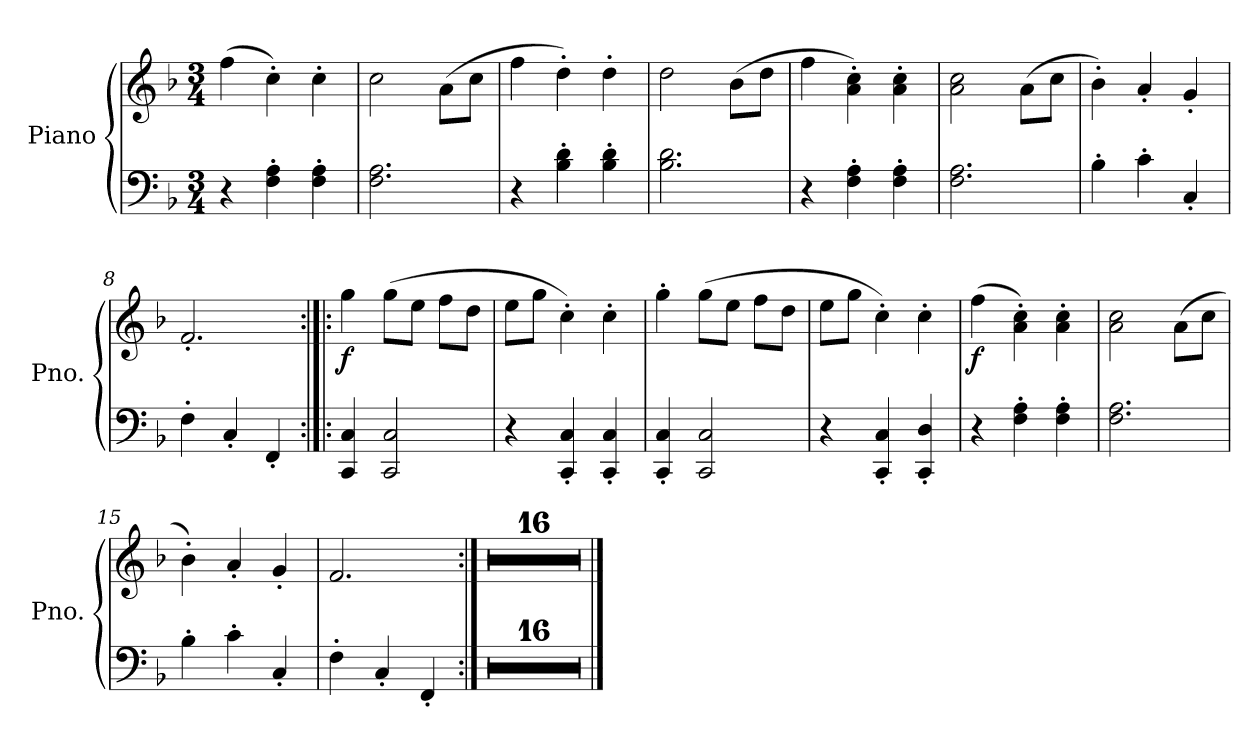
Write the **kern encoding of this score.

**kern	**kern	**dynam
*part1	*part1	*part1
*staff2	*staff1	*staff1/2
*I"Piano	*	*
*I'Pno.	*	*
*clefF4	*clefG2	*
*k[b-]	*k[b-]	*
*M3/4	*M3/4	*
=1	=1	=1
4r	(4ff\	.
4F\' 4A\'	4cc'\)	.
4F\' 4A\'	4cc'\	.
=2	=2	=2
2.F\ 2.A\	2cc\	.
.	(8a\L	.
.	8cc\J	.
=3	=3	=3
4r	4ff\	.
4B-\' 4d\'	4dd'\)	.
4B-\' 4d\'	4dd'\	.
=4	=4	=4
2.B-\ 2.d\	2dd\	.
.	(8b-\L	.
.	8dd\J	.
=5	=5	=5
4r	4ff\	.
4F\' 4A\'	4a\' 4cc\')	.
4F\' 4A\'	4a\' 4cc\'	.
=6	=6	=6
2.F\ 2.A\	2a\ 2cc\	.
.	(8a\L	.
.	8cc\J	.
=7	=7	=7
4B-'\	4b-'\)	.
4c'\	4a'/	.
4C'/	4g'/	.
=8	=8	=8
4F'\	2.f'/	.
4C'/	.	.
4FF'/	.	.
=9:|!|:	=9:|!|:	=9:|!|:
!	!	!LO:DY:b
4CC/ 4C/	4gg\	f
2CC/ 2C/	(8gg\L	.
.	8ee\J	.
.	8ff\L	.
.	8dd\J	.
!!LO:LB:g=z
=10	=10	=10
4r	8ee\L	.
.	8gg\J	.
4CC/' 4C/'	4cc'\)	.
4CC/' 4C/'	4cc'\	.
=11	=11	=11
4CC/' 4C/'	4gg'\	.
2CC/ 2C/	(8gg\L	.
.	8ee\J	.
.	8ff\L	.
.	8dd\J	.
=12	=12	=12
4r	8ee\L	.
.	8gg\J	.
4CC/' 4C/'	4cc'\)	.
4CC/' 4D/'	4cc'\	.
=13	=13	=13
!	!	!LO:DY:b
4r	(4ff\	f
4F\' 4A\'	4a\' 4cc\')	.
4F\' 4A\'	4a\' 4cc\'	.
=14	=14	=14
2.F\ 2.A\	2a\ 2cc\	.
.	(8a\L	.
.	8cc\J	.
=15	=15	=15
4B-'\	4b-'\)	.
4c'\	4a'/	.
4C'/	4g'/	.
=16	=16	=16
4F'\	2.f/	.
4C'/	.	.
4FF'/	.	.
=17:|!	=17:|!	=17:|!
2.r	2.r	.
==18	==18	==18
2.r	2.r	.
=19	=19	=19
2.r	2.r	.
!!LO:LB:g=z
=20	=20	=20
2.r	2.r	.
=21	=21	=21
2.r	2.r	.
=22	=22	=22
2.r	2.r	.
=23	=23	=23
2.r	2.r	.
=24	=24	=24
2.r	2.r	.
=25	=25	=25
2.r	2.r	.
=26	=26	=26
2.r	2.r	.
=27	=27	=27
2.r	2.r	.
=28	=28	=28
2.r	2.r	.
=29	=29	=29
2.r	2.r	.
=30	=30	=30
2.r	2.r	.
=31	=31	=31
2.r	2.r	.
=32	=32	=32
2.r	2.r	.
=	=	=
*-	*-	*-
